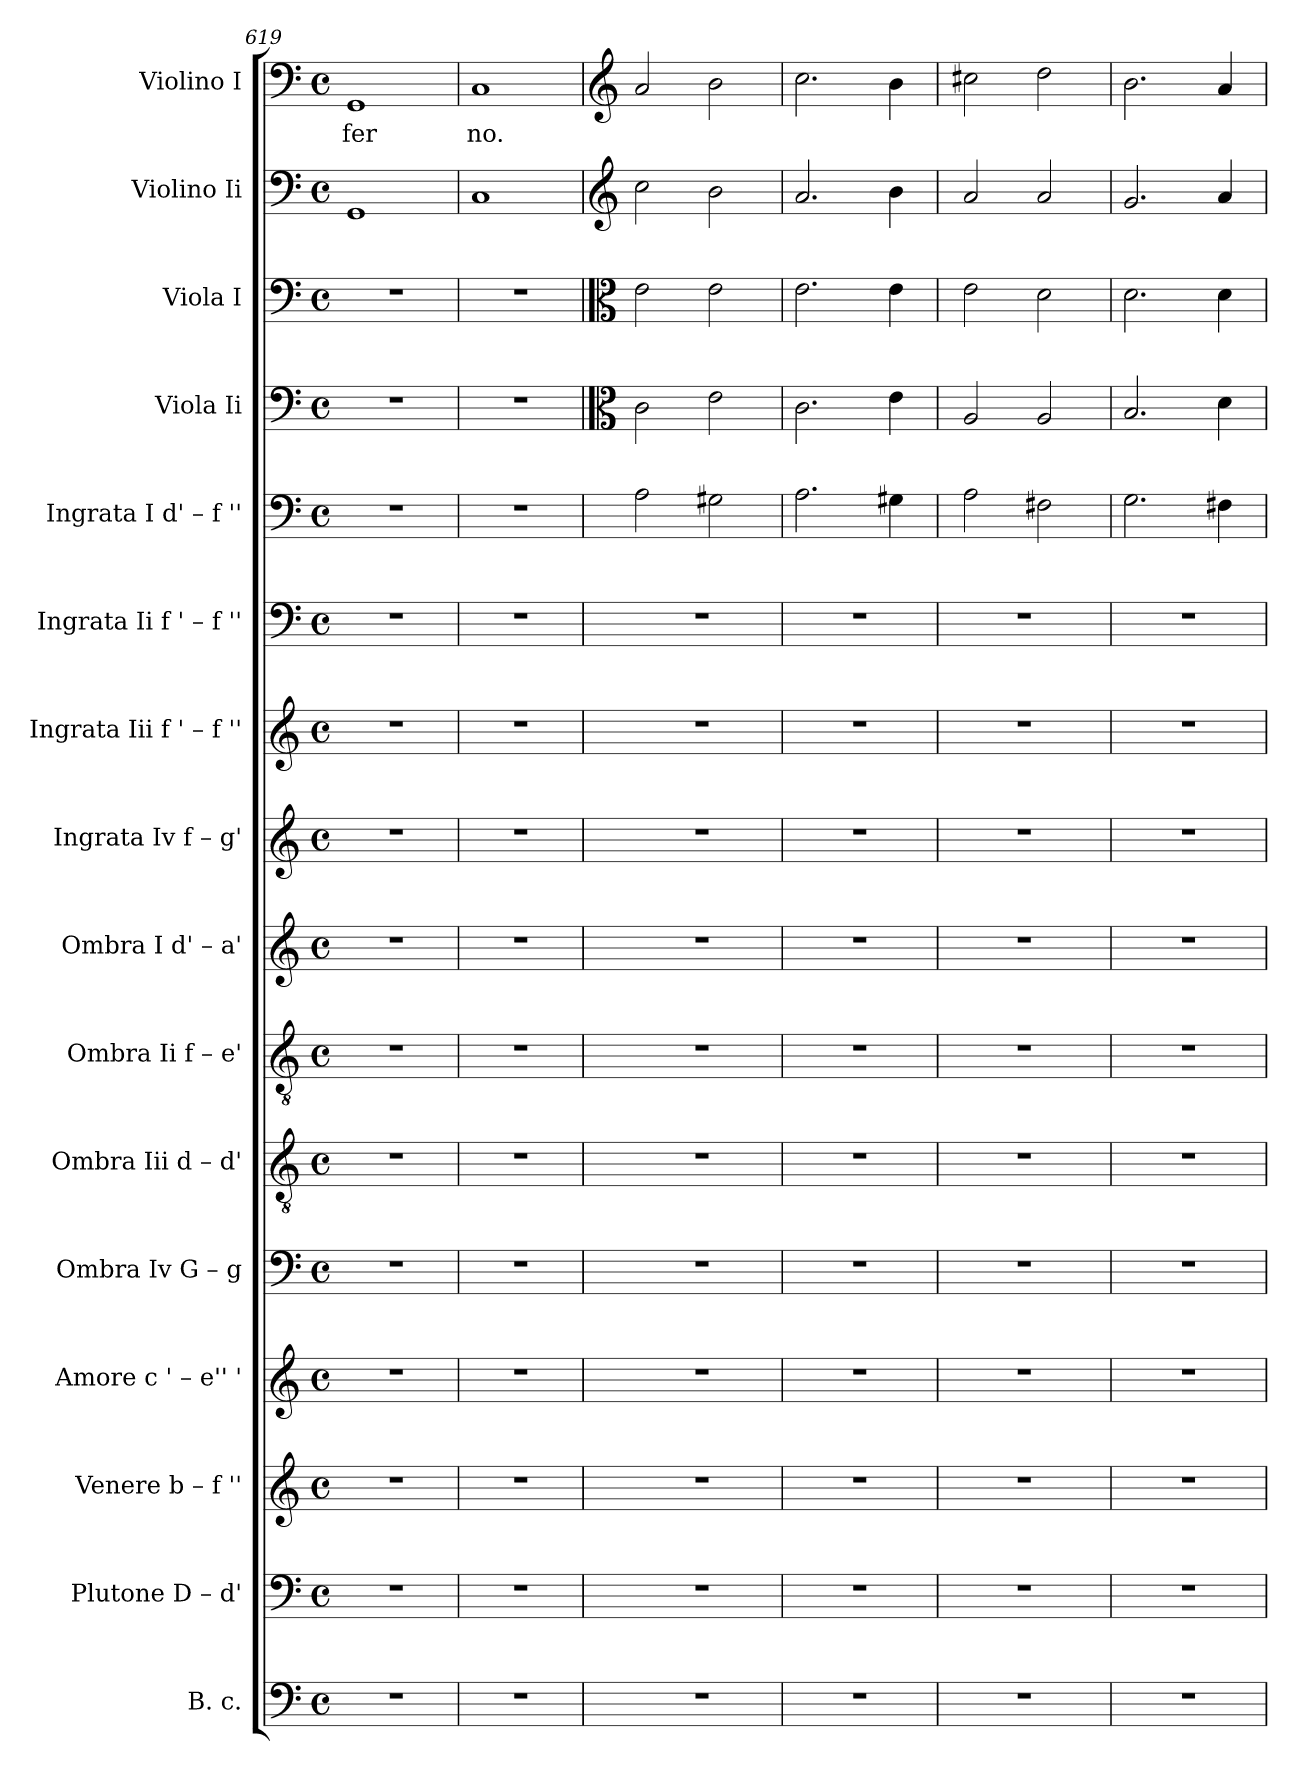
**kern	**kern	**kern	**kern	**kern	**kern	**kern	**kern	**kern	**kern	**kern	**kern	**kern	**kern	**kern	**kern	**text
*part16	*part15	*part14	*part13	*part12	*part11	*part10	*part9	*part8	*part7	*part6	*part5	*part4	*part3	*part2	*part1	*part1
*staff16	*staff15	*staff14	*staff13	*staff12	*staff11	*staff10	*staff9	*staff8	*staff7	*staff6	*staff5	*staff4	*staff3	*staff2	*staff1	*staff1
*I"B. c.	*I"Plutone  D – d'	*I"Venere  b – f ''	*I"Amore  c ' – e''  '	*I"Ombra Iv  G – g	*I"Ombra Iii  d – d'	*I"Ombra Ii  f – e'	*I"Ombra I  d' – a'	*I"Ingrata Iv  f – g'	*I"Ingrata Iii  f ' – f ''	*I"Ingrata Ii  f ' – f ''	*I"Ingrata I  d' – f ''	*I"Viola Ii	*I"Viola I	*I"Violino Ii	*I"Violino I	*
*clefF4	*clefF4	*clefG2	*clefG2	*clefF4	*clefGv2	*clefGv2	*clefG2	*clefG2	*clefG2	*clefF4	*clefF4	*clefF4	*clefF4	*clefF4	*clefF4	*
*k[]	*k[]	*k[]	*k[]	*k[]	*k[]	*k[]	*k[]	*k[]	*k[]	*k[]	*k[]	*k[]	*k[]	*k[]	*k[]	*
*C:	*C:	*C:	*C:	*C:	*C:	*C:	*C:	*C:	*C:	*C:	*C:	*C:	*C:	*C:	*C:	*
*M4/4	*M4/4	*M4/4	*M4/4	*M4/4	*M4/4	*M4/4	*M4/4	*M4/4	*M4/4	*M4/4	*M4/4	*M4/4	*M4/4	*M4/4	*M4/4	*
*met(c)	*met(c)	*met(c)	*met(c)	*met(c)	*met(c)	*met(c)	*met(c)	*met(c)	*met(c)	*met(c)	*met(c)	*met(c)	*met(c)	*met(c)	*met(c)	*
=619	=619	=619	=619	=619	=619	=619	=619	=619	=619	=619	=619	=619	=619	=619	=619	=619
!	!	!	!	!	!	!	!	!	!	!	!	!	!	!	!	!LO:LY:b:cj
1r	1r	1r	1r	1r	1r	1r	1r	1r	1r	1r	1r	1r	1r	1GG	1GG	fer
=620	=620	=620	=620	=620	=620	=620	=620	=620	=620	=620	=620	=620	=620	=620	=620	=620
!	!	!	!	!	!	!	!	!	!	!	!	!	!	!	!	!LO:LY:b:cj
1r	1r	1r	1r	1r	1r	1r	1r	1r	1r	1r	1r	1r	1r	1C	1C	no.
!!LO:LB:g=z
=621	=621	=621	=621	=621	=621	=621	=621	=621	=621	=621	=621	=621	=621	=621	=621	=621
*	*	*	*	*	*	*	*	*	*	*	*	*clefC3	*clefC3	*clefG2	*clefG2	*
!	!	!	!	!	!	!	!	!	!	!	!	!	!	!	!	!LO:LY:b:cj
1r	1r	1r	1r	1r	1r	1r	1r	1r	1r	1r	2A\	2c\	2e\	2cc\	2a/	.
!	!	!	!	!	!	!	!	!	!	!	!	!	!	!	!	!LO:LY:b:cj
.	.	.	.	.	.	.	.	.	.	.	2G#X\	2e\	2e\	2b\	2b\	.
=622	=622	=622	=622	=622	=622	=622	=622	=622	=622	=622	=622	=622	=622	=622	=622	=622
!	!	!	!	!	!	!	!	!	!	!	!	!	!	!	!	!LO:LY:b:cj
1r	1r	1r	1r	1r	1r	1r	1r	1r	1r	1r	2.A\	2.c\	2.e\	2.a/	2.cc\	.
!	!	!	!	!	!	!	!	!	!	!	!	!	!	!	!	!LO:LY:b:cj
.	.	.	.	.	.	.	.	.	.	.	4G#X\	4e\	4e\	4b\	4b\	.
=623	=623	=623	=623	=623	=623	=623	=623	=623	=623	=623	=623	=623	=623	=623	=623	=623
!	!	!	!	!	!	!	!	!	!	!	!	!	!	!	!	!LO:LY:b:cj
1r	1r	1r	1r	1r	1r	1r	1r	1r	1r	1r	2A\	2A/	2e\	2a/	2cc#X\	.
!	!	!	!	!	!	!	!	!	!	!	!	!	!	!	!	!LO:LY:b:cj
.	.	.	.	.	.	.	.	.	.	.	2F#X\	2A/	2d\	2a/	2dd\	.
=624	=624	=624	=624	=624	=624	=624	=624	=624	=624	=624	=624	=624	=624	=624	=624	=624
!	!	!	!	!	!	!	!	!	!	!	!	!	!	!	!	!LO:LY:b:cj
1r	1r	1r	1r	1r	1r	1r	1r	1r	1r	1r	2.G\	2.B/	2.d\	2.g/	2.b\	.
!	!	!	!	!	!	!	!	!	!	!	!	!	!	!	!	!LO:LY:b:cj
.	.	.	.	.	.	.	.	.	.	.	4F#X\	4d\	4d\	4a/	4a/	.
=	=	=	=	=	=	=	=	=	=	=	=	=	=	=	=	=
*-	*-	*-	*-	*-	*-	*-	*-	*-	*-	*-	*-	*-	*-	*-	*-	*-
